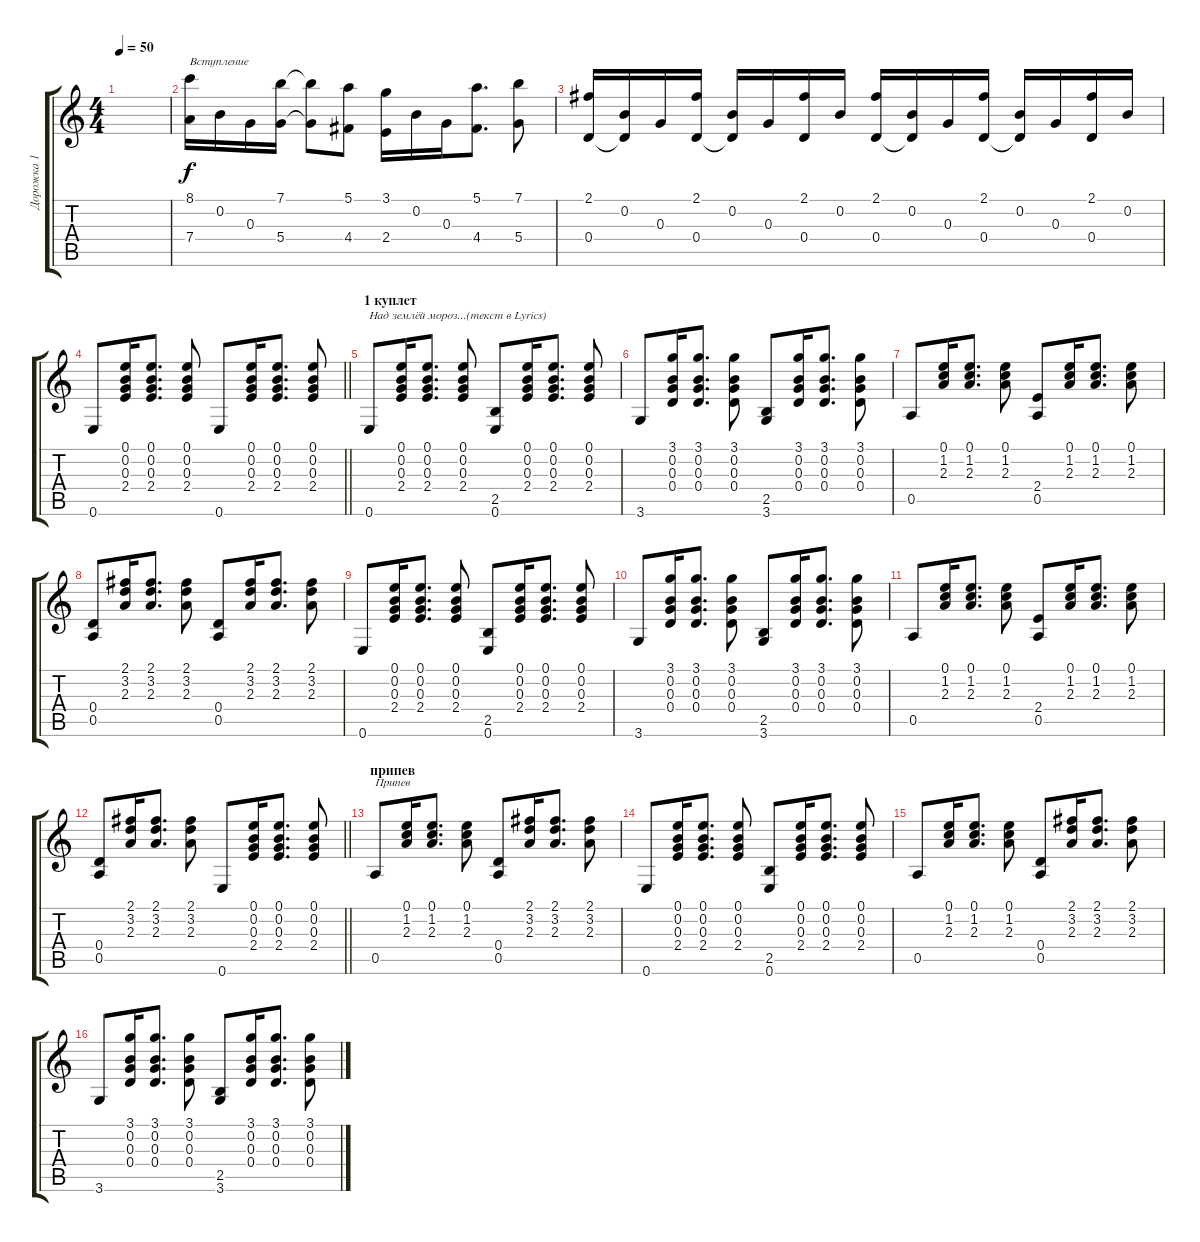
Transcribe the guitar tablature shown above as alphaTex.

\track ("Дорожка 1" "Дорожка 1") {instrument acousticguitarsteel}
\staff {score tabs}
\tuning (E4 B3 G3 D3 A2 E2) {hide}
\ts (4 4)
\tempo 50
\clef g2
\ks c
|
(8.1 7.4).16{txt "Вступление"} 0.2.16 0.3.16 (7.1 5.4).16 (7.1{t} 5.4{t}).8 (5.1 4.4).8 (3.1 2.4).16 0.2.16 0.3.16 (5.1 4.4).8{d} (7.1 5.4).8 |
(2.1 0.4).16 (0.2 0.4{t}).16 0.3.16 (2.1 0.4).16 (0.2 0.4{t}).16 0.3.16 (2.1 0.4).16 0.2.16 (2.1 0.4).16 (0.2 0.4{t}).16 0.3.16 (2.1 0.4).16 (0.2 0.4{t}).16 0.3.16 (2.1 0.4).16 0.2.16 |
\barLineRight lightlight
0.6.8 (0.1 0.2 0.3 2.4).16 (0.1 0.2 0.3 2.4).8{d} (0.1 0.2 0.3 2.4).8 0.6.8 (0.1 0.2 0.3 2.4).16 (0.1 0.2 0.3 2.4).8{d} (0.1 0.2 0.3 2.4).8 |
\section ("" "1 куплет")
0.6.8{txt "Над землёй мороз...(текст в Lyrics)"} (0.1 0.2 0.3 2.4).16 (0.1 0.2 0.3 2.4).8{d} (0.1 0.2 0.3 2.4).8 (2.5 0.6).8 (0.1 0.2 0.3 2.4).16 (0.1 0.2 0.3 2.4).8{d} (0.1 0.2 0.3 2.4).8 |
3.6.8 (3.1 0.2 0.3 0.4).16 (3.1 0.2 0.3 0.4).8{d} (3.1 0.2 0.3 0.4).8 (2.5 3.6).8 (3.1 0.2 0.3 0.4).16 (3.1 0.2 0.3 0.4).8{d} (3.1 0.2 0.3 0.4).8 |
0.5.8 (0.1 1.2 2.3).16 (0.1 1.2 2.3).8{d} (0.1 1.2 2.3).8 (2.4 0.5).8 (0.1 1.2 2.3).16 (0.1 1.2 2.3).8{d} (0.1 1.2 2.3).8 |
(0.4 0.5).8 (2.1 3.2 2.3).16 (2.1 3.2 2.3).8{d} (2.1 3.2 2.3).8 (0.4 0.5).8 (2.1 3.2 2.3).16 (2.1 3.2 2.3).8{d} (2.1 3.2 2.3).8 |
0.6.8 (0.1 0.2 0.3 2.4).16 (0.1 0.2 0.3 2.4).8{d} (0.1 0.2 0.3 2.4).8 (2.5 0.6).8 (0.1 0.2 0.3 2.4).16 (0.1 0.2 0.3 2.4).8{d} (0.1 0.2 0.3 2.4).8 |
3.6.8 (3.1 0.2 0.3 0.4).16 (3.1 0.2 0.3 0.4).8{d} (3.1 0.2 0.3 0.4).8 (2.5 3.6).8 (3.1 0.2 0.3 0.4).16 (3.1 0.2 0.3 0.4).8{d} (3.1 0.2 0.3 0.4).8 |
0.5.8 (0.1 1.2 2.3).16 (0.1 1.2 2.3).8{d} (0.1 1.2 2.3).8 (2.4 0.5).8 (0.1 1.2 2.3).16 (0.1 1.2 2.3).8{d} (0.1 1.2 2.3).8 |
\barLineRight lightlight
(0.4 0.5).8 (2.1 3.2 2.3).16 (2.1 3.2 2.3).8{d} (2.1 3.2 2.3).8 0.6.8 (0.1 0.2 0.3 2.4).16 (0.1 0.2 0.3 2.4).8{d} (0.1 0.2 0.3 2.4).8 |
\section ("" "припев")
0.5.8{txt "Припев"} (0.1 1.2 2.3).16 (0.1 1.2 2.3).8{d} (0.1 1.2 2.3).8 (0.4 0.5).8 (2.1 3.2 2.3).16 (2.1 3.2 2.3).8{d} (2.1 3.2 2.3).8 |
0.6.8 (0.1 0.2 0.3 2.4).16 (0.1 0.2 0.3 2.4).8{d} (0.1 0.2 0.3 2.4).8 (2.5 0.6).8 (0.1 0.2 0.3 2.4).16 (0.1 0.2 0.3 2.4).8{d} (0.1 0.2 0.3 2.4).8 |
0.5.8 (0.1 1.2 2.3).16 (0.1 1.2 2.3).8{d} (0.1 1.2 2.3).8 (0.4 0.5).8 (2.1 3.2 2.3).16 (2.1 3.2 2.3).8{d} (2.1 3.2 2.3).8 |
3.6.8 (3.1 0.2 0.3 0.4).16 (3.1 0.2 0.3 0.4).8{d} (3.1 0.2 0.3 0.4).8 (2.5 3.6).8 (3.1 0.2 0.3 0.4).16 (3.1 0.2 0.3 0.4).8{d} (3.1 0.2 0.3 0.4).8
